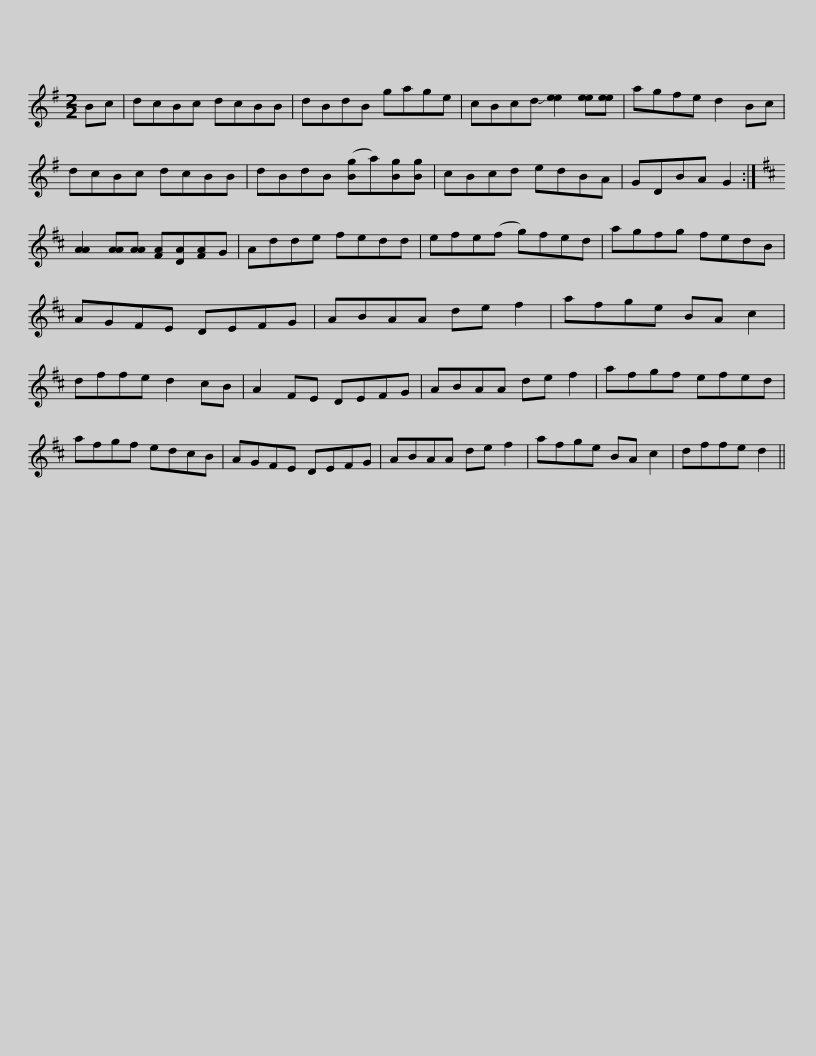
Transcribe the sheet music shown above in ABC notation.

X:1
L:1/8
M:2/2
I:linebreak $
K:G
V:1 treble
V:1
 Bc | dcBc dcBB | dBdB gage | cBcd !slide![ee]2 [ee][ee] | agfe d2 Bc | %5
 dcBc dcBB |$ dBdB ([Bg]a)[Bg][Bg] | cBcd edBA | GDBA G2 :|[K:D] [AA]2 [AA][AA] [FA][DA][FA]G | %10
 Adde fedd |$ efe(f g)fed | agfg fedB | AGFE DEFG | ABAA de f2 | %15
 afge BA c2 | dffe d2 cB |$ A2 FE DEFG | ABAA de f2 | afgf efed | %20
 afgf edcB | AGFE DEFG | ABAA de f2 |$ afge BA c2 | dffe d2 || %25
